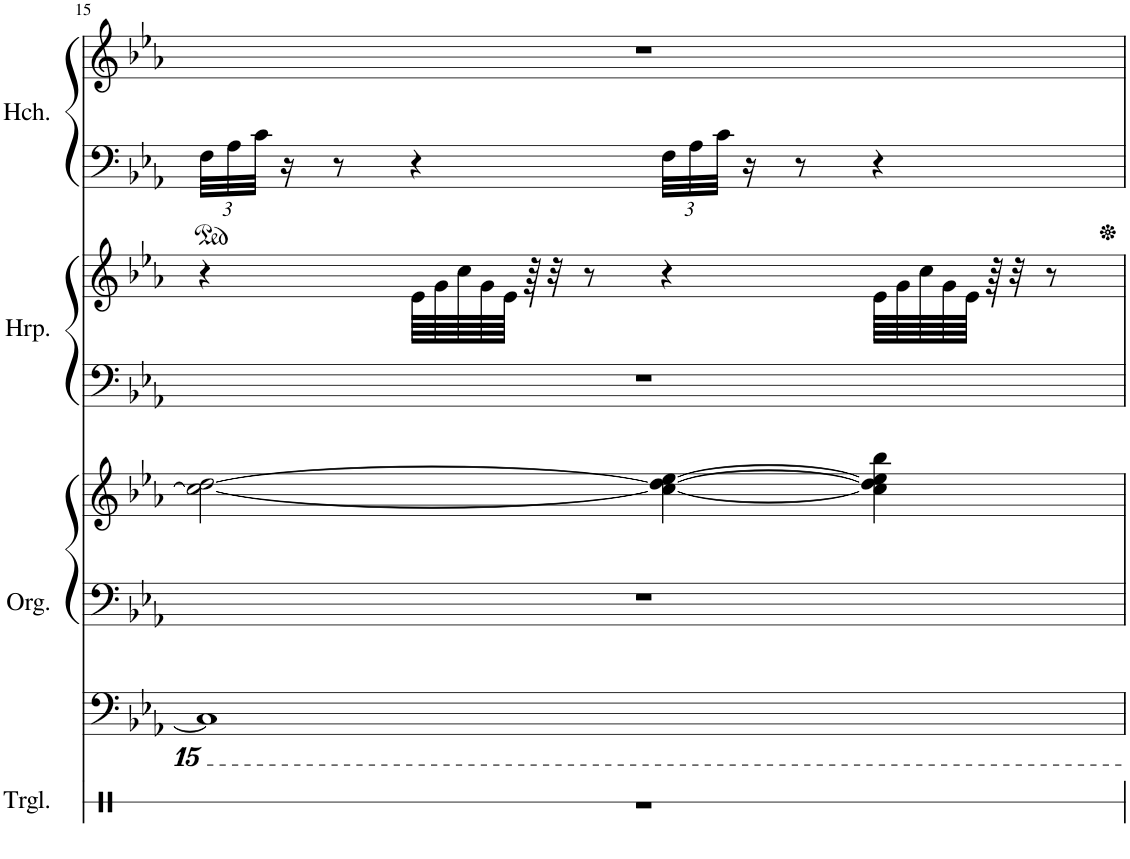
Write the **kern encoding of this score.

**kern	**kern	**kern	**kern	**kern	**kern	**kern	**kern
*part4	*part3	*part3	*part3	*part2	*part2	*part1	*part1
*staff8	*staff7	*staff6	*staff5	*staff4	*staff3	*staff2	*staff1
*I"Triangle	*I"Organ	*	*	*I"Harp	*	*I"Harpsichord	*
*I'Trgl.	*I'Org.	*	*	*I'Hrp.	*	*I'Hch.	*
!!LO:PB:g=z
*clefX	*clefF4	*clefF4	*clefG2	*clefF4	*clefG2	*clefF4	*clefG2
*k[]	*k[b-e-a-]	*k[b-e-a-]	*k[b-e-a-]	*k[b-e-a-]	*k[b-e-a-]	*k[b-e-a-]	*k[b-e-a-]
*M4/4	*M4/4	*M4/4	*M4/4	*M4/4	*M4/4	*M4/4	*M4/4
*	*	*	*	*	*	*Xbrackettup	*
=15	=15	=15	=15	=15	=15	=15	=15
1r	1CCC]	1r	2cc\_ [2dd\	1r	4r	48F\LLL	1r
.	.	.	.	.	.	48A-\	.
.	.	.	.	.	.	48c\JJJ	.
.	.	.	.	.	.	16r	.
.	.	.	.	.	.	8r	.
.	.	.	.	.	64e-\LLLL	4r	.
.	.	.	.	.	64g\	.	.
.	.	.	.	.	64cc\	.	.
.	.	.	.	.	64g\	.	.
.	.	.	.	.	64e-\JJJJ	.	.
.	.	.	.	.	64r	.	.
.	.	.	.	.	32r	.	.
.	.	.	.	.	8r	.	.
.	.	.	4cc\_ 4dd\_ [4ee-\	.	4r	48F\LLL	.
.	.	.	.	.	.	48A-\	.
.	.	.	.	.	.	48c\JJJ	.
.	.	.	.	.	.	16r	.
.	.	.	.	.	.	8r	.
.	.	.	4cc\] 4dd\] 4ee-\] 4bb-\	.	64e-\LLLL	4r	.
.	.	.	.	.	64g\	.	.
.	.	.	.	.	64cc\	.	.
.	.	.	.	.	64g\	.	.
.	.	.	.	.	64e-\JJJJ	.	.
.	.	.	.	.	64r	.	.
.	.	.	.	.	32r	.	.
.	.	.	.	.	8r	.	.
=	=	=	=	=	=	=	=
*-	*-	*-	*-	*-	*-	*-	*-
